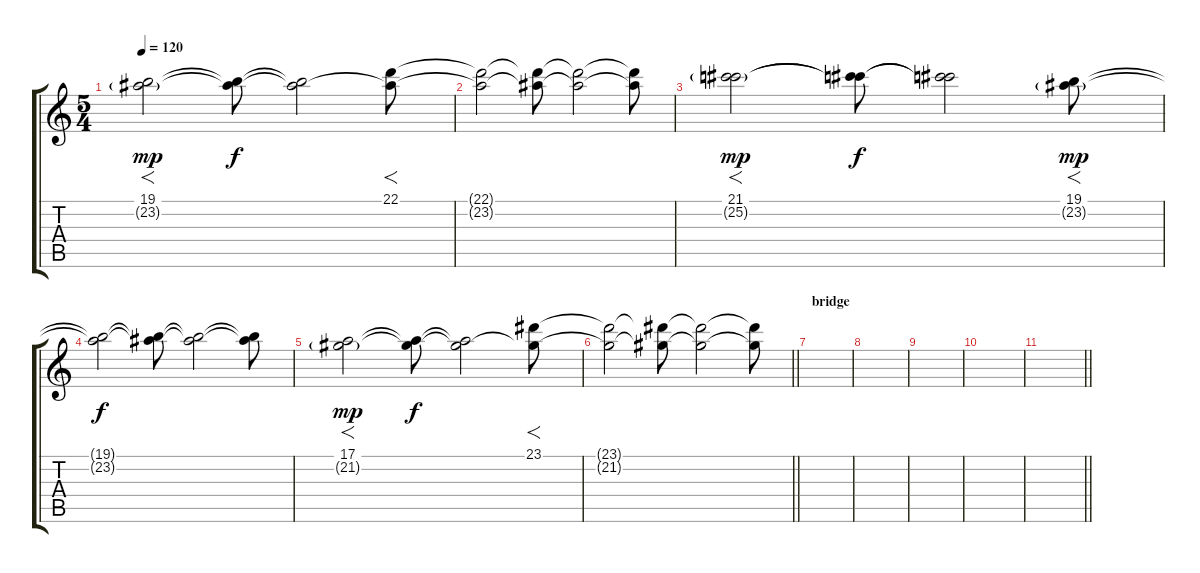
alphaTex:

\track "" {instrument stringensemble1}
\staff {score tabs}
\tuning (E4 B3 G3 D3 A2 E2) {hide}
\ts (5 4)
\tempo 120
\clef g2
\ks c
(19.1 23.2{g}).2{f dy mp} (19.1{t} 23.2{t}).8{dy f} (19.1{t} 23.2{t}).2 (22.1 23.2{t}).8{f} |
(22.1{t} 23.2{t}).2 (22.1{t} 23.2{t}).8 (22.1{t} 23.2{t}).2 (22.1{t} 23.2{t}).8 |
(21.1 25.2{g}).2{f dy mp} (21.1{t} 25.2{t}).8{dy f} (21.1{t} 25.2{t}).2 (19.1 23.2{g}).8{f dy mp} |
(19.1{t} 23.2{t}).2{dy f} (19.1{t} 23.2{t}).8 (19.1{t} 23.2{t}).2 (19.1{t} 23.2{t}).8 |
(17.1 21.2{g}).2{f dy mp} (17.1{t} 21.2{t}).8{dy f} (17.1{t} 21.2{t}).2 (23.1 21.2{t}).8{f} |
\barLineRight lightlight
(23.1{t} 21.2{t}).2 (23.1{t} 21.2{t}).8 (23.1{t} 21.2{t}).2 (23.1{t} 21.2{t}).8 |
\section ("" "bridge")
|
|
|
|
\barLineRight lightlight
